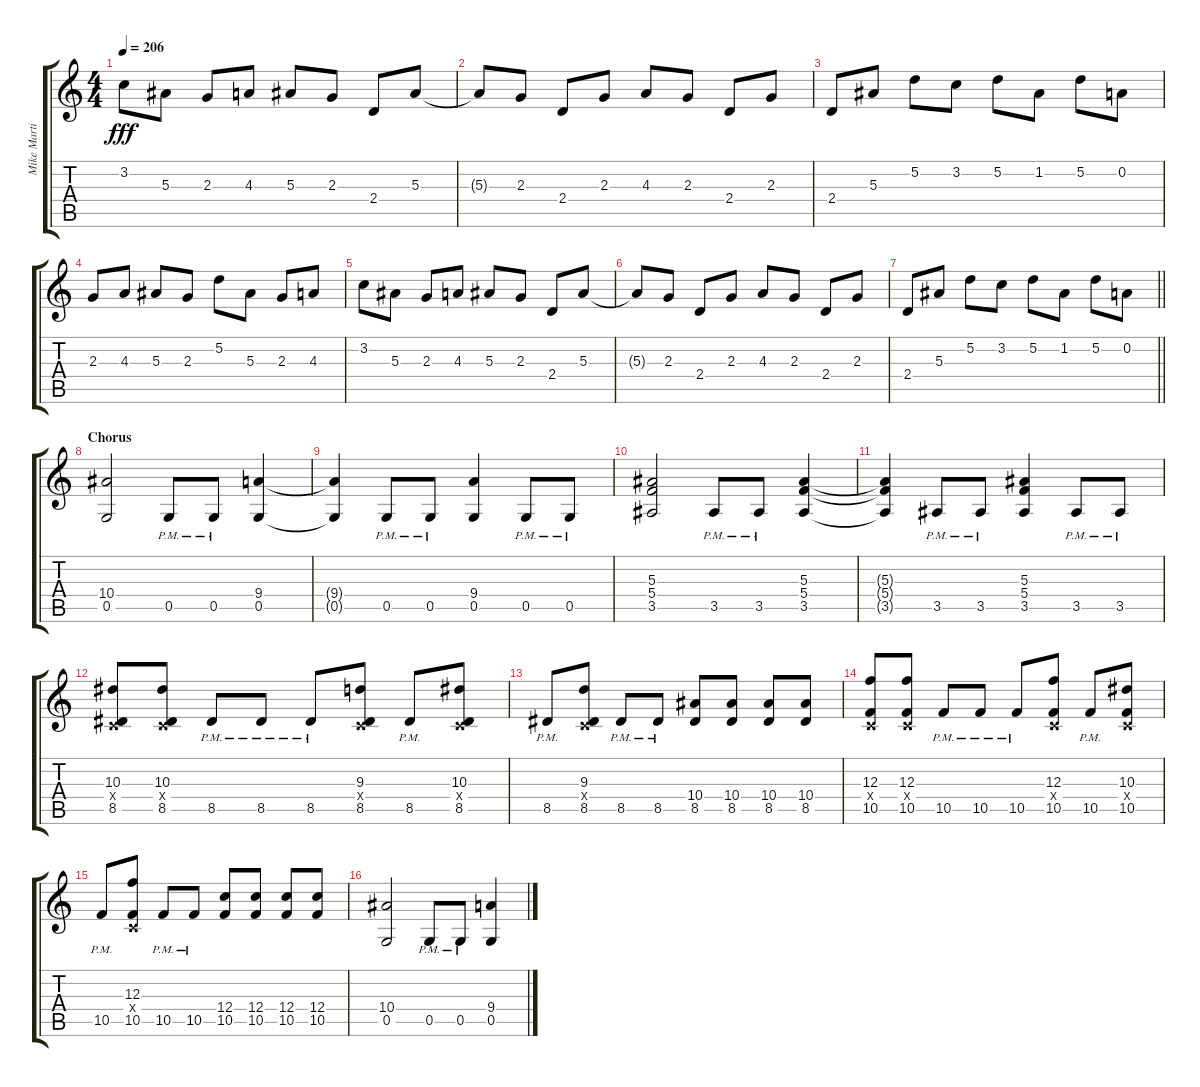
\track ("Mike Martin" "Mike Marti") {instrument overdrivenguitar}
\staff {score tabs}
\tuning (D4 A3 F3 C3 G2 D2) {hide}
\ts (4 4)
\tempo 206
\clef g2
\ks c
3.2.8{dy fff} 5.3.8 2.3.8 4.3.8 5.3.8 2.3.8 2.4.8 5.3.8 |
5.3{t}.8 2.3.8 2.4.8 2.3.8 4.3.8 2.3.8 2.4.8 2.3.8 |
2.4.8 5.3.8 5.2.8 3.2.8 5.2.8 1.2.8 5.2.8 0.2.8 |
2.3.8 4.3.8 5.3.8 2.3.8 5.2.8 5.3.8 2.3.8 4.3.8 |
3.2.8 5.3.8 2.3.8 4.3.8 5.3.8 2.3.8 2.4.8 5.3.8 |
5.3{t}.8 2.3.8 2.4.8 2.3.8 4.3.8 2.3.8 2.4.8 2.3.8 |
\barLineRight lightlight
2.4.8 5.3.8 5.2.8 3.2.8 5.2.8 1.2.8 5.2.8 0.2.8 |
\section ("" "Chorus")
(10.4 0.5).2 0.5{pm}.8 0.5{pm}.8 (9.4 0.5).4 |
(9.4{t} 0.5{t}).4 0.5{pm}.8 0.5{pm}.8 (9.4 0.5).4 0.5{pm}.8 0.5{pm}.8 |
(5.3 5.4 3.5).2 3.5{pm}.8 3.5{pm}.8 (5.3 5.4 3.5).4 |
(5.3{t} 5.4{t} 3.5{t}).4 3.5{pm}.8 3.5{pm}.8 (5.3 5.4 3.5).4 3.5{pm}.8 3.5{pm}.8 |
(10.3 0.4{x} 8.5).8 (10.3 0.4{x} 8.5).8 8.5{pm}.8 8.5{pm}.8 8.5{pm}.8 (9.3 0.4{x} 8.5).8 8.5{pm}.8 (10.3 0.4{x} 8.5).8 |
8.5{pm}.8 (9.3 0.4{x} 8.5).8 8.5{pm}.8 8.5{pm}.8 (10.4 8.5).8 (10.4 8.5).8 (10.4 8.5).8 (10.4 8.5).8 |
(12.3 0.4{x} 10.5).8 (12.3 0.4{x} 10.5).8 10.5{pm}.8 10.5{pm}.8 10.5{pm}.8 (12.3 0.4{x} 10.5).8 10.5{pm}.8 (10.3 0.4{x} 10.5).8 |
10.5{pm}.8 (12.3 0.4{x} 10.5).8 10.5{pm}.8 10.5{pm}.8 (12.4 10.5).8 (12.4 10.5).8 (12.4 10.5).8 (12.4 10.5).8 |
(10.4 0.5).2 0.5{pm}.8 0.5{pm}.8 (9.4 0.5).4
